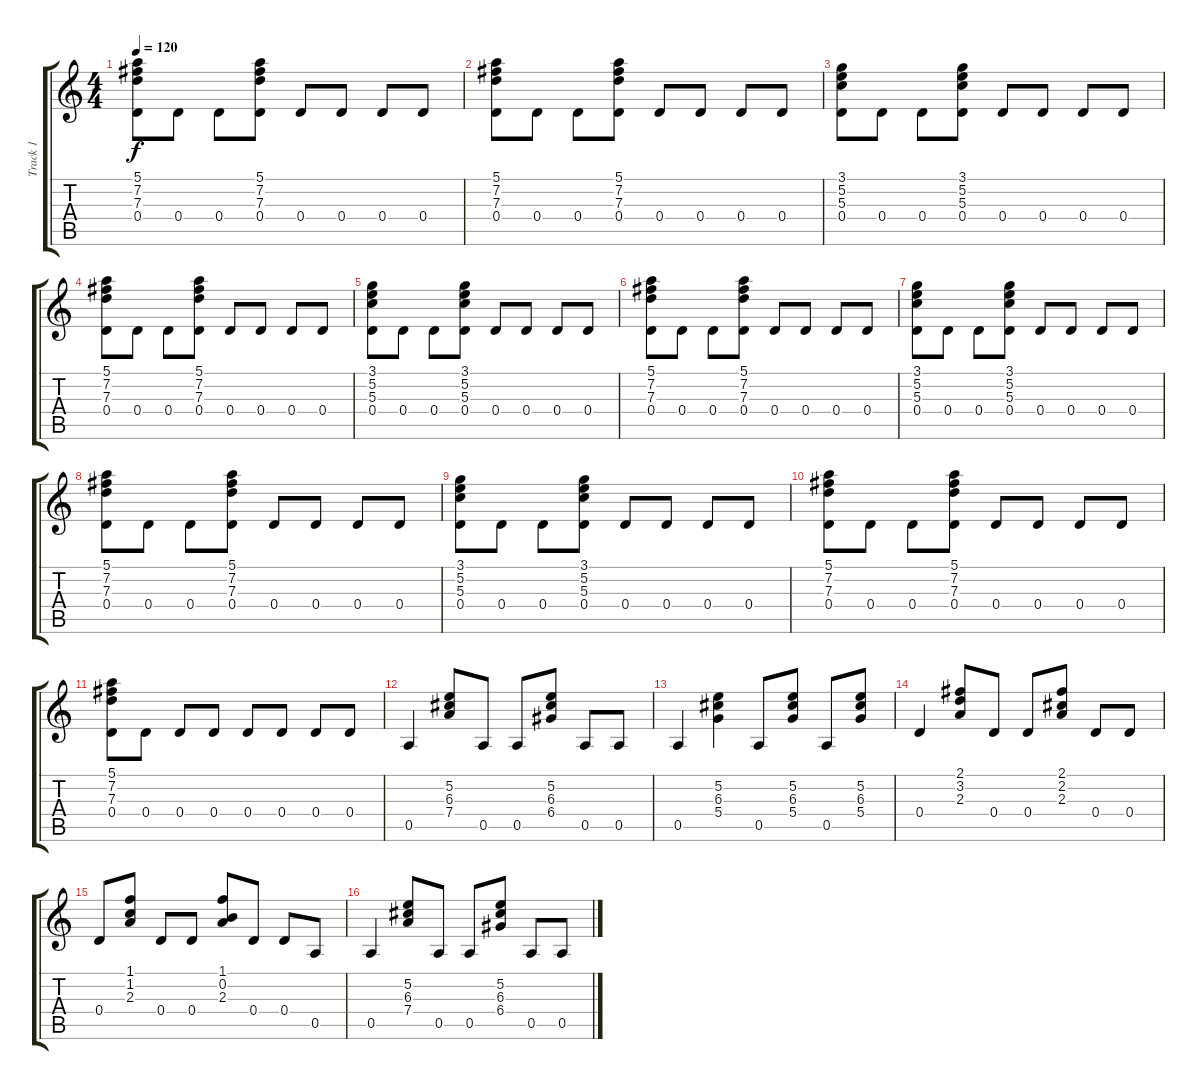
\track ("Track 1" "Track 1") {instrument acousticguitarsteel}
\staff {score tabs}
\tuning (E4 B3 G3 D3 A2 E2) {hide}
\ts (4 4)
\tempo 120
\clef g2
\ks c
(5.1 7.2 7.3 0.4).8{dy f} 0.4.8 0.4.8 (5.1 7.2 7.3 0.4).8 0.4.8 0.4.8 0.4.8 0.4.8 |
(5.1 7.2 7.3 0.4).8 0.4.8 0.4.8 (5.1 7.2 7.3 0.4).8 0.4.8 0.4.8 0.4.8 0.4.8 |
(3.1 5.2 5.3 0.4).8 0.4.8 0.4.8 (3.1 5.2 5.3 0.4).8 0.4.8 0.4.8 0.4.8 0.4.8 |
(5.1 7.2 7.3 0.4).8 0.4.8 0.4.8 (5.1 7.2 7.3 0.4).8 0.4.8 0.4.8 0.4.8 0.4.8 |
(3.1 5.2 5.3 0.4).8 0.4.8 0.4.8 (3.1 5.2 5.3 0.4).8 0.4.8 0.4.8 0.4.8 0.4.8 |
(5.1 7.2 7.3 0.4).8 0.4.8 0.4.8 (5.1 7.2 7.3 0.4).8 0.4.8 0.4.8 0.4.8 0.4.8 |
(3.1 5.2 5.3 0.4).8 0.4.8 0.4.8 (3.1 5.2 5.3 0.4).8 0.4.8 0.4.8 0.4.8 0.4.8 |
(5.1 7.2 7.3 0.4).8 0.4.8 0.4.8 (5.1 7.2 7.3 0.4).8 0.4.8 0.4.8 0.4.8 0.4.8 |
(3.1 5.2 5.3 0.4).8 0.4.8 0.4.8 (3.1 5.2 5.3 0.4).8 0.4.8 0.4.8 0.4.8 0.4.8 |
(5.1 7.2 7.3 0.4).8 0.4.8 0.4.8 (5.1 7.2 7.3 0.4).8 0.4.8 0.4.8 0.4.8 0.4.8 |
(5.1 7.2 7.3 0.4).8 0.4.8 0.4.8 0.4.8 0.4.8 0.4.8 0.4.8 0.4.8 |
0.5.4 (5.2 6.3 7.4).8 0.5.8 0.5.8 (5.2 6.3 6.4).8 0.5.8 0.5.8 |
0.5.4 (5.2 6.3 5.4).4 0.5.8 (5.2 6.3 5.4).8 0.5.8 (5.2 6.3 5.4).8 |
0.4.4 (2.1 3.2 2.3).8 0.4.8 0.4.8 (2.1 2.2 2.3).8 0.4.8 0.4.8 |
0.4.8 (1.1 1.2 2.3).8 0.4.8 0.4.8 (1.1 0.2 2.3).8 0.4.8 0.4.8 0.5.8 |
0.5.4 (5.2 6.3 7.4).8 0.5.8 0.5.8 (5.2 6.3 6.4).8 0.5.8 0.5.8
